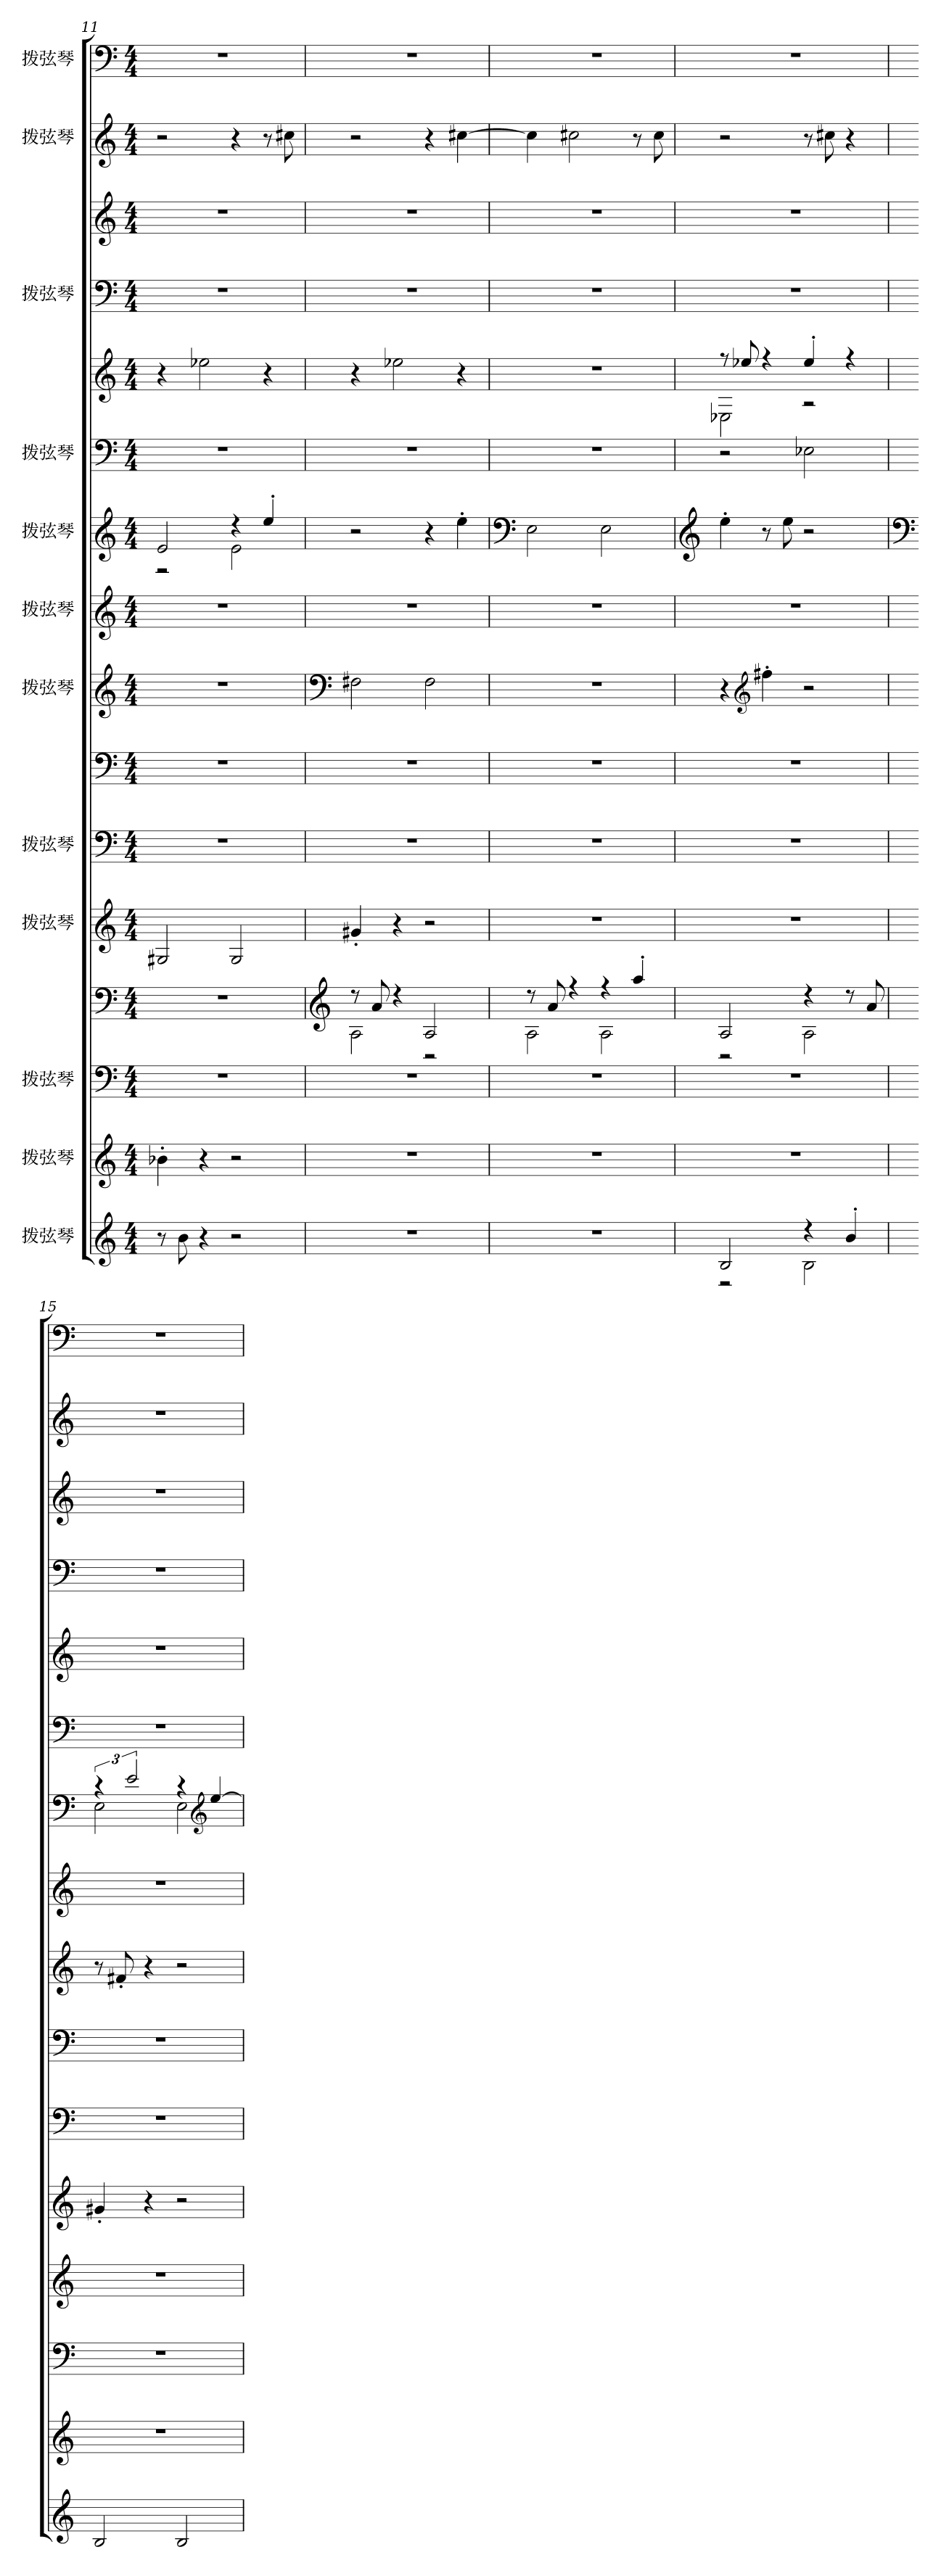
**kern	**kern	**kern	**kern	**kern	**kern	**kern	**kern	**kern	**kern	**kern	**kern	**kern	**kern	**kern	**kern
*part12	*part11	*part10	*part10	*part9	*part8	*part8	*part7	*part6	*part5	*part4	*part4	*part3	*part3	*part2	*part1
*staff16	*staff15	*staff14	*staff13	*staff12	*staff11	*staff10	*staff9	*staff8	*staff7	*staff6	*staff5	*staff4	*staff3	*staff2	*staff1
*I"拨弦琴	*I"拨弦琴	*I"拨弦琴	*	*I"拨弦琴	*I"拨弦琴	*	*I"拨弦琴	*I"拨弦琴	*I"拨弦琴	*I"拨弦琴	*	*I"拨弦琴	*	*I"拨弦琴	*I"拨弦琴
!!LO:PB:g=z
*clefG2	*clefG2	*clefF4	*clefF4	*clefG2	*clefF4	*clefF4	*clefG2	*clefG2	*clefG2	*clefF4	*clefG2	*clefF4	*clefG2	*clefG2	*clefF4
*k[]	*k[]	*k[]	*k[]	*k[]	*k[]	*k[]	*k[]	*k[]	*k[]	*k[]	*k[]	*k[]	*k[]	*k[]	*k[]
*M4/4	*M4/4	*M4/4	*M4/4	*M4/4	*M4/4	*M4/4	*M4/4	*M4/4	*M4/4	*M4/4	*M4/4	*M4/4	*M4/4	*M4/4	*M4/4
=11	=11	=11	=11	=11	=11	=11	=11	=11	=11	=11	=11	=11	=11	=11	=11
*	*	*	*	*	*	*	*	*	*^	*	*	*	*	*	*
8r	4b-X'\	1r	1r	2G#X/	1r	1r	1r	1r	2e/	2r	1r	4r	1r	1r	2r	1r
8b\	.	.	.	.	.	.	.	.	.	.	.	.	.	.	.	.
4r	4r	.	.	.	.	.	.	.	.	.	.	2ee-X\	.	.	.	.
2r	2r	.	.	2G#/	.	.	.	.	4r	2e\	.	.	.	.	4r	.
.	.	.	.	.	.	.	.	.	4ee'/	.	.	4r	.	.	8r	.
.	.	.	.	.	.	.	.	.	.	.	.	.	.	.	8cc#X\	.
*	*	*	*	*	*	*	*	*	*v	*v	*	*	*	*	*	*
=12	=12	=12	=12	=12	=12	=12	=12	=12	=12	=12	=12	=12	=12	=12	=12
*	*	*	*clefG2	*	*	*	*clefF4	*	*	*	*	*	*	*	*
*	*	*	*^	*	*	*	*	*	*	*	*	*	*	*	*
1r	1r	1r	8r	2A\	4g#X'/	1r	1r	2F#X\	1r	2r	1r	4r	1r	1r	2r	1r
.	.	.	8a/	.	.	.	.	.	.	.	.	.	.	.	.	.
.	.	.	4r	.	4r	.	.	.	.	.	.	2ee-X\	.	.	.	.
.	.	.	2A/	2r	2r	.	.	2F#\	.	4r	.	.	.	.	4r	.
.	.	.	.	.	.	.	.	.	.	4ee'\	.	4r	.	.	[4cc#X\	.
=13	=13	=13	=13	=13	=13	=13	=13	=13	=13	=13	=13	=13	=13	=13	=13	=13
*	*	*	*	*	*	*	*	*	*	*clefF4	*	*	*	*	*	*
1r	1r	1r	8r	2A\	1r	1r	1r	1r	1r	2E\	1r	1r	1r	1r	4cc#\]	1r
.	.	.	8a/	.	.	.	.	.	.	.	.	.	.	.	.	.
.	.	.	4r	.	.	.	.	.	.	.	.	.	.	.	2cc#X\	.
.	.	.	4r	2A\	.	.	.	.	.	2E\	.	.	.	.	.	.
.	.	.	4aa'/	.	.	.	.	.	.	.	.	.	.	.	8r	.
.	.	.	.	.	.	.	.	.	.	.	.	.	.	.	8cc#\	.
=14	=14	=14	=14	=14	=14	=14	=14	=14	=14	=14	=14	=14	=14	=14	=14	=14
*	*	*	*	*	*	*	*	*	*	*clefG2	*	*	*	*	*	*
*^	*	*	*	*	*	*	*	*	*	*	*	*^	*	*	*	*
2B/	2r	1r	1r	2A/	2r	1r	1r	1r	4r	1r	4ee'\	2r	8r	2E-X\	1r	1r	2r	1r
.	.	.	.	.	.	.	.	.	.	.	.	.	8ee-X/	.	.	.	.	.
*	*	*	*	*	*	*	*	*	*clefG2	*	*	*	*	*	*	*	*	*
.	.	.	.	.	.	.	.	.	4ff#X'\	.	8r	.	4r	.	.	.	.	.
.	.	.	.	.	.	.	.	.	.	.	8ee\	.	.	.	.	.	.	.
4r	2B\	.	.	4r	2A\	.	.	.	2r	.	2r	2E-X\	4ee-'/	2r	.	.	8r	.
.	.	.	.	.	.	.	.	.	.	.	.	.	.	.	.	.	8cc#X\	.
4b'/	.	.	.	8r	.	.	.	.	.	.	.	.	4r	.	.	.	4r	.
.	.	.	.	8a/	.	.	.	.	.	.	.	.	.	.	.	.	.	.
*v	*v	*	*	*v	*v	*	*	*	*	*	*	*	*v	*v	*	*	*	*
!!LO:PB:g=z
=15	=15	=15	=15	=15	=15	=15	=15	=15	=15	=15	=15	=15	=15	=15	=15
*	*	*	*	*	*	*	*	*	*clefF4	*	*	*	*	*	*
*	*	*	*	*	*	*	*	*	*^	*	*	*	*	*	*
2B/	1r	1r	1r	4g#X'/	1r	1r	8r	1r	6r	2E\	1r	1r	1r	1r	1r	1r
.	.	.	.	.	.	.	8f#X'/	.	.	.	.	.	.	.	.	.
.	.	.	.	.	.	.	.	.	3e/	.	.	.	.	.	.	.
.	.	.	.	4r	.	.	4r	.	.	.	.	.	.	.	.	.
2B/	.	.	.	2r	.	.	2r	.	4r	2E\	.	.	.	.	.	.
*	*	*	*	*	*	*	*	*	*clefG2	*	*	*	*	*	*	*
.	.	.	.	.	.	.	.	.	[4ee/	.	.	.	.	.	.	.
*	*	*	*	*	*	*	*	*	*v	*v	*	*	*	*	*	*
=	=	=	=	=	=	=	=	=	=	=	=	=	=	=	=
*-	*-	*-	*-	*-	*-	*-	*-	*-	*-	*-	*-	*-	*-	*-	*-
